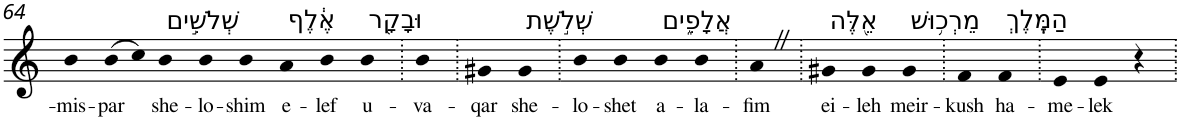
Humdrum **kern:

**kern	**text
*part1	*part1
*staff1	*staff1
*I"Piano	*
*I'Pno	*
!!LO:PB:g=z
*clefG2	*
*k[]	*
=64	=64
!	!LO:LY:b
4b	-mis-
!	!LO:LY:b
(>8b	-par
8cc)	.
!LO:TX:a:t=שְׁלֹשִׁ֣ים	!
!	!LO:LY:b
4b	she-
!	!LO:LY:b
4b	-lo-
!	!LO:LY:b
4b	-shim
!LO:TX:a:t=אֶ֔לֶף	!
!	!LO:LY:b
4a	e-
!	!LO:LY:b
4b	-lef
!LO:TX:a:t=וּבָקָ֖ר	!
!	!LO:LY:b
4b	u-
=65.	=65.
!	!LO:LY:b
4b	-va-
=66.	=66.
!	!LO:LY:b
4g#X	-qar
!LO:TX:a:t=שְׁלֹ֣שֶׁת	!
!	!LO:LY:b
4g#	she-
=67.	=67.
!	!LO:LY:b
4b	-lo-
!	!LO:LY:b
4b	-shet
!LO:TX:a:t=אֲלָפִ֑ים	!
!	!LO:LY:b
4b	a-
!	!LO:LY:b
4b	-la-
=68.	=68.
!	!LO:LY:b
4aZ	-fim
=69.	=69.
!LO:TX:a:t=אֵ֖לֶּה	!
!	!LO:LY:b
4g#X	ei-
!	!LO:LY:b
4g#	-leh
!LO:TX:a:t=מֵרְכ֥וּשׁ	!
!	!LO:LY:b
4g#	meir-
=70.	=70.
!	!LO:LY:b
4f	-kush
!LO:TX:a:t=הַמֶּֽלֶךְ	!
!	!LO:LY:b
4f	ha-
=71.	=71.
!	!LO:LY:b
4e	-me-
!	!LO:LY:b
4e	-lek
4r	.
=.	=.
*-	*-
